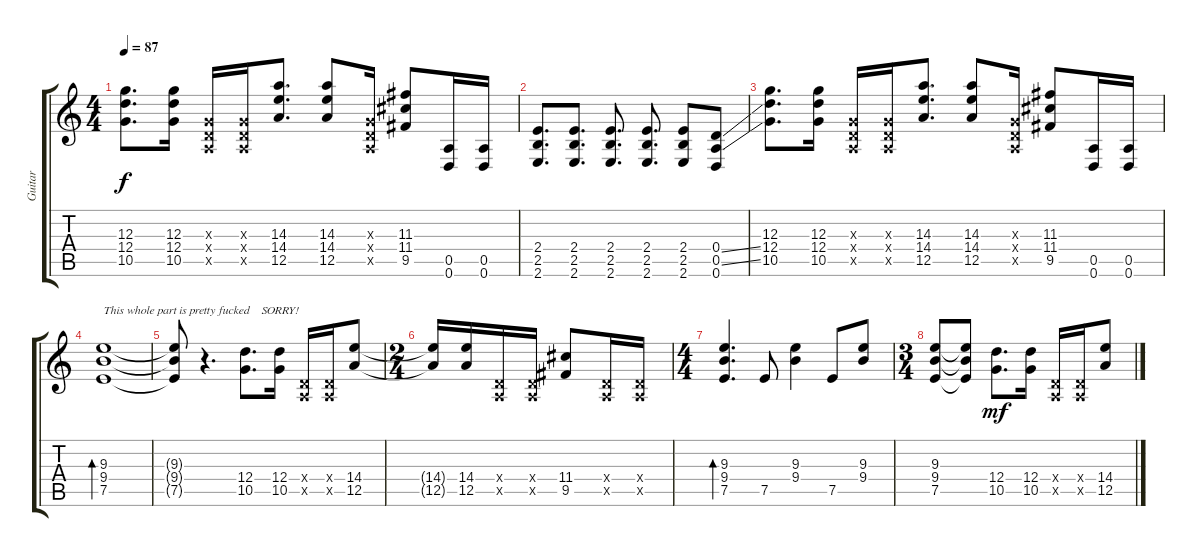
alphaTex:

\track ("Guitar" "Guitar") {instrument overdrivenguitar}
\staff {score tabs}
\tuning (E4 B3 G3 D3 A2 D2) {hide}
\ts (4 4)
\tempo 87
\clef g2
\ks c
(12.3 12.4 10.5).8{d dy f} (12.3 12.4 10.5).16 (0.3{x} 0.4{x} 0.5{x}).16 (0.3{x} 0.4{x} 0.5{x}).16 (14.3 14.4 12.5).8{d} (14.3 14.4 12.5).8 (0.3{x} 0.4{x} 0.5{x}).16 (11.3 11.4 9.5).8 (0.5 0.6).16 (0.5 0.6).16 |
(2.4 2.5 2.6).8{d} (2.4 2.5 2.6).8{d} (2.4 2.5 2.6).8{d} (2.4 2.5 2.6).8{d} (2.4 2.5 2.6).8 (0.4{ss} 0.5{ss} 0.6).8 |
(12.3 12.4 10.5).8{d} (12.3 12.4 10.5).16 (0.3{x} 0.4{x} 0.5{x}).16 (0.3{x} 0.4{x} 0.5{x}).16 (14.3 14.4 12.5).8{d} (14.3 14.4 12.5).8 (0.3{x} 0.4{x} 0.5{x}).16 (11.3 11.4 9.5).8 (0.5 0.6).16 (0.5 0.6).16 |
(9.3 9.4 7.5).1{bd 120 txt "This whole part is pretty fucked    SORRY!" volume 10} |
(9.3{t} 9.4{t} 7.5{t}).8 r.4{d} (12.4 10.5).8{d volume 10 instrument electricguitarjazz} (12.4 10.5).16 (0.4{x} 0.5{x}).16 (0.4{x} 0.5{x}).16 (14.4 12.5).8 |
\ts (2 4)
(14.4{t} 12.5{t}).16 (14.4 12.5).16 (0.4{x} 0.5{x}).16 (0.4{x} 0.5{x}).16 (11.4 9.5).8 (0.4{x} 0.5{x}).16 (0.4{x} 0.5{x}).16 |
\ts (4 4)
(9.3 9.4 7.5).4{d bd 120 volume 10 instrument electricguitarjazz} 7.5.8 (9.3 9.4).4 7.5.8 (9.3 9.4).8 |
\ts (3 4)
(9.3 9.4 7.5).8 (9.3{t} 9.4{t} 7.5{t}).8 (12.4 10.5).8{d dy mf} (12.4 10.5).16 (0.4{x} 0.5{x}).16 (0.4{x} 0.5{x}).16 (14.4 12.5).8
